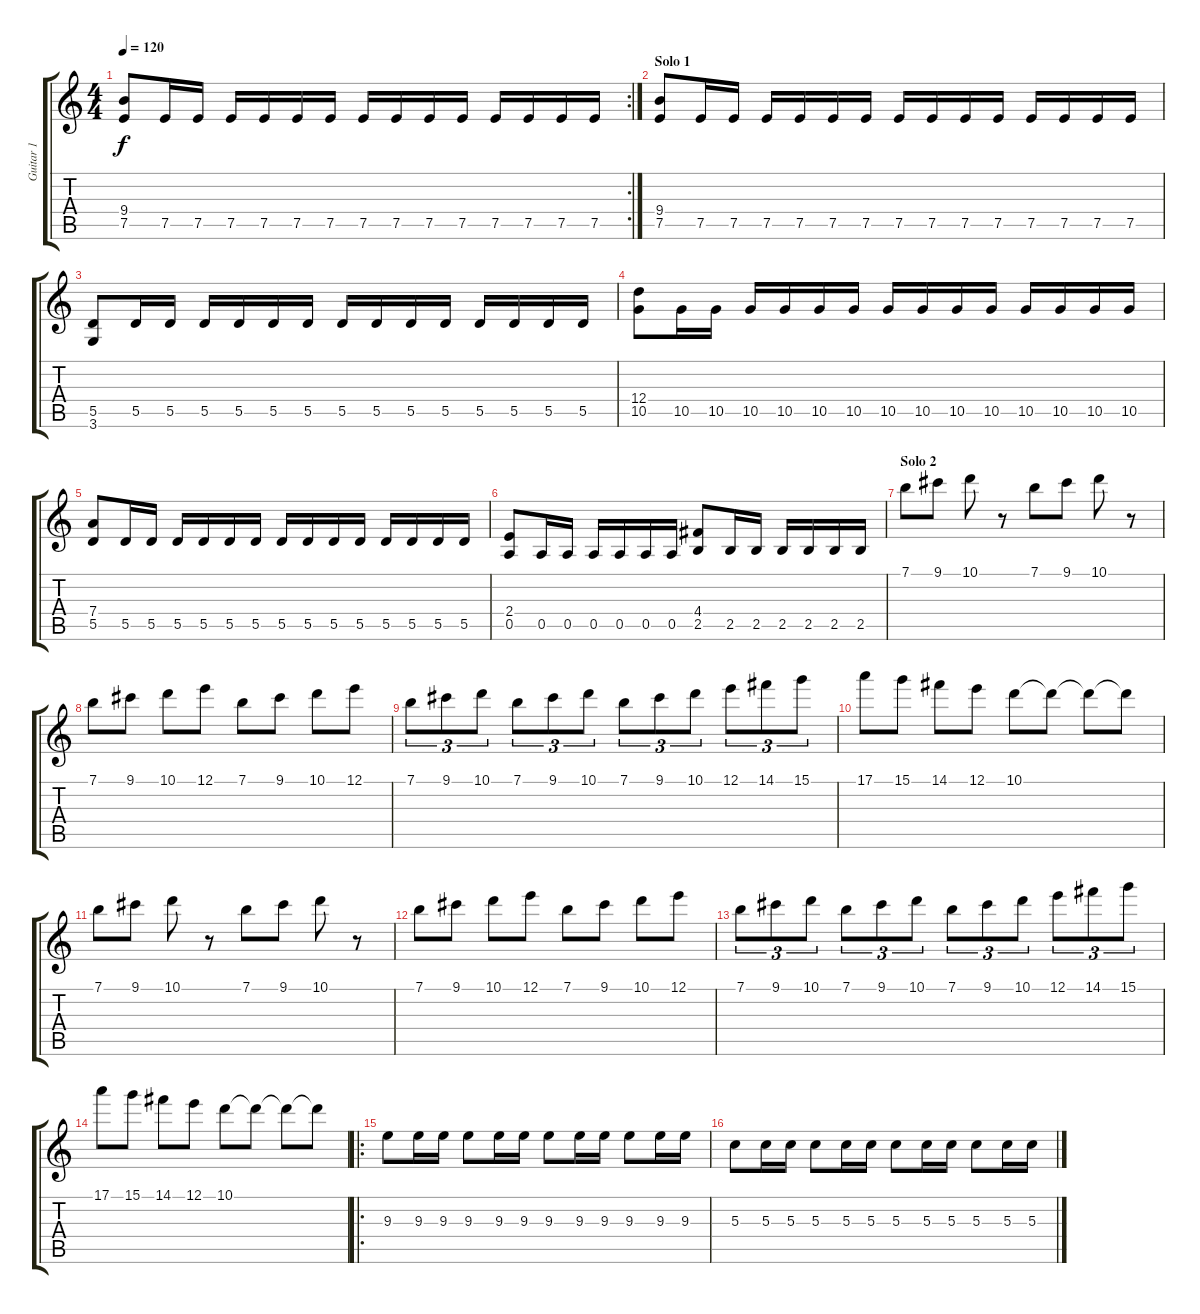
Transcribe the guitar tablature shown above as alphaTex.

\track ("Guitar 1" "Guitar 1") {instrument distortionguitar}
\staff {score tabs}
\tuning (E4 B3 G3 D3 A2 E2) {hide}
\rc 2
\ts (4 4)
\tempo 120
\clef g2
\ks c
(9.4 7.5).8{dy f} 7.5.16 7.5.16 7.5.16 7.5.16 7.5.16 7.5.16 7.5.16 7.5.16 7.5.16 7.5.16 7.5.16 7.5.16 7.5.16 7.5.16 |
\section ("" "Solo 1")
(9.4 7.5).8 7.5.16 7.5.16 7.5.16 7.5.16 7.5.16 7.5.16 7.5.16 7.5.16 7.5.16 7.5.16 7.5.16 7.5.16 7.5.16 7.5.16 |
(5.5 3.6).8 5.5.16 5.5.16 5.5.16 5.5.16 5.5.16 5.5.16 5.5.16 5.5.16 5.5.16 5.5.16 5.5.16 5.5.16 5.5.16 5.5.16 |
(12.4 10.5).8 10.5.16 10.5.16 10.5.16 10.5.16 10.5.16 10.5.16 10.5.16 10.5.16 10.5.16 10.5.16 10.5.16 10.5.16 10.5.16 10.5.16 |
(7.4 5.5).8 5.5.16 5.5.16 5.5.16 5.5.16 5.5.16 5.5.16 5.5.16 5.5.16 5.5.16 5.5.16 5.5.16 5.5.16 5.5.16 5.5.16 |
(2.4 0.5).8 0.5.16 0.5.16 0.5.16 0.5.16 0.5.16 0.5.16 (4.4 2.5).8 2.5.16 2.5.16 2.5.16 2.5.16 2.5.16 2.5.16 |
\section ("" "Solo 2")
7.1.8{volume 12} 9.1.8 10.1.8 r.8 7.1.8 9.1.8 10.1.8 r.8 |
7.1.8 9.1.8 10.1.8 12.1.8 7.1.8 9.1.8 10.1.8 12.1.8 |
7.1.8{tu (3 2)} 9.1.8{tu (3 2)} 10.1.8{tu (3 2)} 7.1.8{tu (3 2)} 9.1.8{tu (3 2)} 10.1.8{tu (3 2)} 7.1.8{tu (3 2)} 9.1.8{tu (3 2)} 10.1.8{tu (3 2)} 12.1.8{tu (3 2)} 14.1.8{tu (3 2)} 15.1.8{tu (3 2)} |
17.1.8 15.1.8 14.1.8 12.1.8 10.1.8 10.1{t}.8 10.1{t}.8 10.1{t}.8 |
7.1.8{volume 9} 9.1.8 10.1.8 r.8 7.1.8 9.1.8 10.1.8 r.8 |
7.1.8 9.1.8 10.1.8 12.1.8 7.1.8 9.1.8 10.1.8 12.1.8 |
7.1.8{tu (3 2)} 9.1.8{tu (3 2)} 10.1.8{tu (3 2)} 7.1.8{tu (3 2)} 9.1.8{tu (3 2)} 10.1.8{tu (3 2)} 7.1.8{tu (3 2)} 9.1.8{tu (3 2)} 10.1.8{tu (3 2)} 12.1.8{tu (3 2)} 14.1.8{tu (3 2)} 15.1.8{tu (3 2)} |
17.1.8 15.1.8 14.1.8 12.1.8 10.1.8 10.1{t}.8 10.1{t}.8 10.1{t}.8 |
\ro
9.3.8{volume 12} 9.3.16 9.3.16 9.3.8 9.3.16 9.3.16 9.3.8 9.3.16 9.3.16 9.3.8 9.3.16 9.3.16 |
5.3.8 5.3.16 5.3.16 5.3.8 5.3.16 5.3.16 5.3.8 5.3.16 5.3.16 5.3.8 5.3.16 5.3.16
